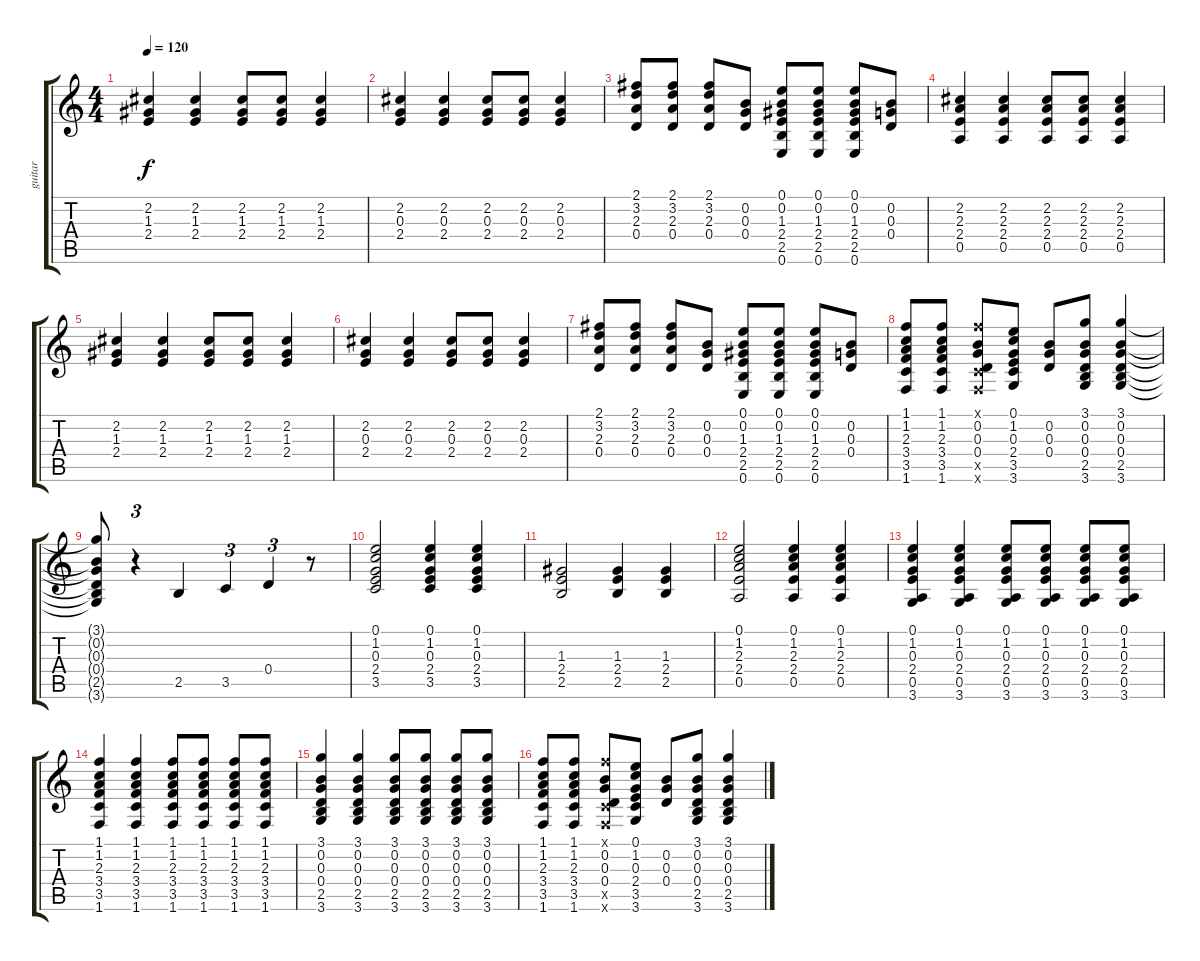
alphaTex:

\track ("guitar" "guitar") {instrument electricguitarmuted}
\staff {score tabs}
\tuning (E4 B3 G3 D3 A2 E2) {hide}
\ts (4 4)
\tempo 120
\clef g2
\ks c
(2.2 1.3 2.4).4{dy f} (2.2 1.3 2.4).4 (2.2 1.3 2.4).8 (2.2 1.3 2.4).8 (2.2 1.3 2.4).4 |
(2.2 0.3 2.4).4 (2.2 0.3 2.4).4 (2.2 0.3 2.4).8 (2.2 0.3 2.4).8 (2.2 0.3 2.4).4 |
(2.1 3.2 2.3 0.4).8 (2.1 3.2 2.3 0.4).8 (2.1 3.2 2.3 0.4).8 (0.2 0.3 0.4).8 (0.1 0.2 1.3 2.4 2.5 0.6).8 (0.1 0.2 1.3 2.4 2.5 0.6).8 (0.1 0.2 1.3 2.4 2.5 0.6).8 (0.2 0.3 0.4).8 |
(2.2 2.3 2.4 0.5).4 (2.2 2.3 2.4 0.5).4 (2.2 2.3 2.4 0.5).8 (2.2 2.3 2.4 0.5).8 (2.2 2.3 2.4 0.5).4 |
(2.2 1.3 2.4).4 (2.2 1.3 2.4).4 (2.2 1.3 2.4).8 (2.2 1.3 2.4).8 (2.2 1.3 2.4).4 |
(2.2 0.3 2.4).4 (2.2 0.3 2.4).4 (2.2 0.3 2.4).8 (2.2 0.3 2.4).8 (2.2 0.3 2.4).4 |
(2.1 3.2 2.3 0.4).8 (2.1 3.2 2.3 0.4).8 (2.1 3.2 2.3 0.4).8 (0.2 0.3 0.4).8 (0.1 0.2 1.3 2.4 2.5 0.6).8 (0.1 0.2 1.3 2.4 2.5 0.6).8 (0.1 0.2 1.3 2.4 2.5 0.6).8 (0.2 0.3 0.4).8 |
(1.1 1.2 2.3 3.4 3.5 1.6).8 (1.1 1.2 2.3 3.4 3.5 1.6).8 (1.1{x} 0.2 0.3 0.4 3.5{x} 1.6{x}).8 (0.1 1.2 0.3 2.4 3.5 3.6).8 (0.2 0.3 0.4).8 (3.1 0.2 0.3 0.4 2.5 3.6).8 (3.1 0.2 0.3 0.4 2.5 3.6).4 |
(3.1{t} 0.2{t} 0.3{t} 0.4{t} 2.5{t} 3.6{t}).8 r.4{tu (3 2)} 2.5.4 3.5.4{tu (3 2)} 0.4.4{tu (3 2)} r.8 |
(0.1 1.2 0.3 2.4 3.5).2 (0.1 1.2 0.3 2.4 3.5).4 (0.1 1.2 0.3 2.4 3.5).4 |
(1.3 2.4 2.5).2 (1.3 2.4 2.5).4 (1.3 2.4 2.5).4 |
(0.1 1.2 2.3 2.4 0.5).2 (0.1 1.2 2.3 2.4 0.5).4 (0.1 1.2 2.3 2.4 0.5).4 |
(0.1 1.2 0.3 2.4 0.5 3.6).4 (0.1 1.2 0.3 2.4 0.5 3.6).4 (0.1 1.2 0.3 2.4 0.5 3.6).8 (0.1 1.2 0.3 2.4 0.5 3.6).8 (0.1 1.2 0.3 2.4 0.5 3.6).8 (0.1 1.2 0.3 2.4 0.5 3.6).8 |
(1.1 1.2 2.3 3.4 3.5 1.6).4 (1.1 1.2 2.3 3.4 3.5 1.6).4 (1.1 1.2 2.3 3.4 3.5 1.6).8 (1.1 1.2 2.3 3.4 3.5 1.6).8 (1.1 1.2 2.3 3.4 3.5 1.6).8 (1.1 1.2 2.3 3.4 3.5 1.6).8 |
(3.1 0.2 0.3 0.4 2.5 3.6).4 (3.1 0.2 0.3 0.4 2.5 3.6).4 (3.1 0.2 0.3 0.4 2.5 3.6).8 (3.1 0.2 0.3 0.4 2.5 3.6).8 (3.1 0.2 0.3 0.4 2.5 3.6).8 (3.1 0.2 0.3 0.4 2.5 3.6).8 |
(1.1 1.2 2.3 3.4 3.5 1.6).8 (1.1 1.2 2.3 3.4 3.5 1.6).8 (1.1{x} 0.2 0.3 0.4 3.5{x} 1.6{x}).8 (0.1 1.2 0.3 2.4 3.5 3.6).8 (0.2 0.3 0.4).8 (3.1 0.2 0.3 0.4 2.5 3.6).8 (3.1 0.2 0.3 0.4 2.5 3.6).4
